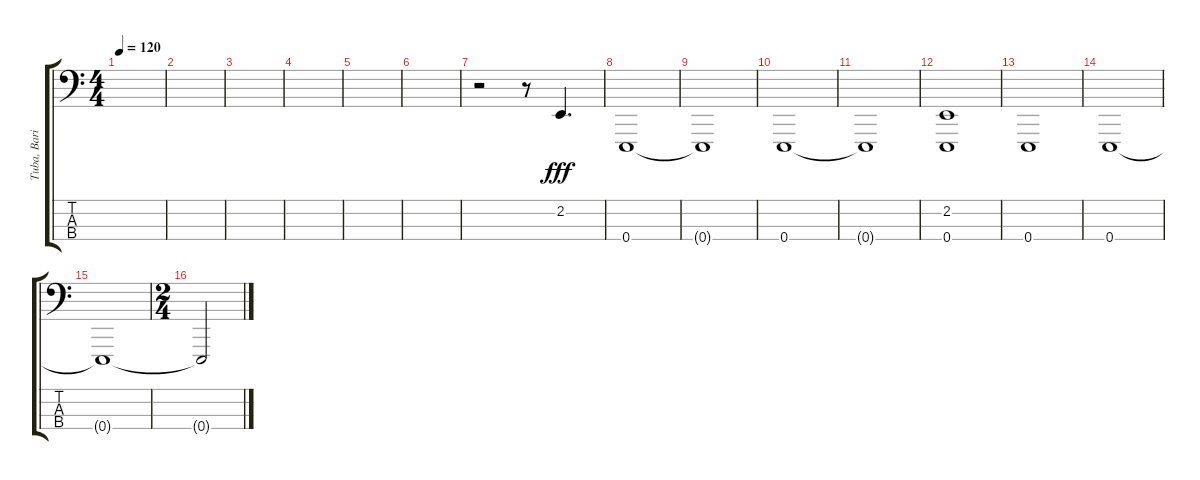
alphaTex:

\track ("Tuba, Baritone, T-Bone" "Tuba, Bari") {instrument tuba}
\staff {score tabs}
\tuning (G2 D2 A1 E1) {hide}
\ts (4 4)
\tempo 120
\clef f4
\ks c
|
|
|
|
|
|
r.2 r.8 2.2.4{d dy fff} |
0.4.1 |
0.4{t}.1 |
0.4.1 |
0.4{t}.1 |
(2.2 0.4).1 |
0.4.1 |
0.4.1 |
0.4{t}.1 |
\ts (2 4)
0.4{t}.2
